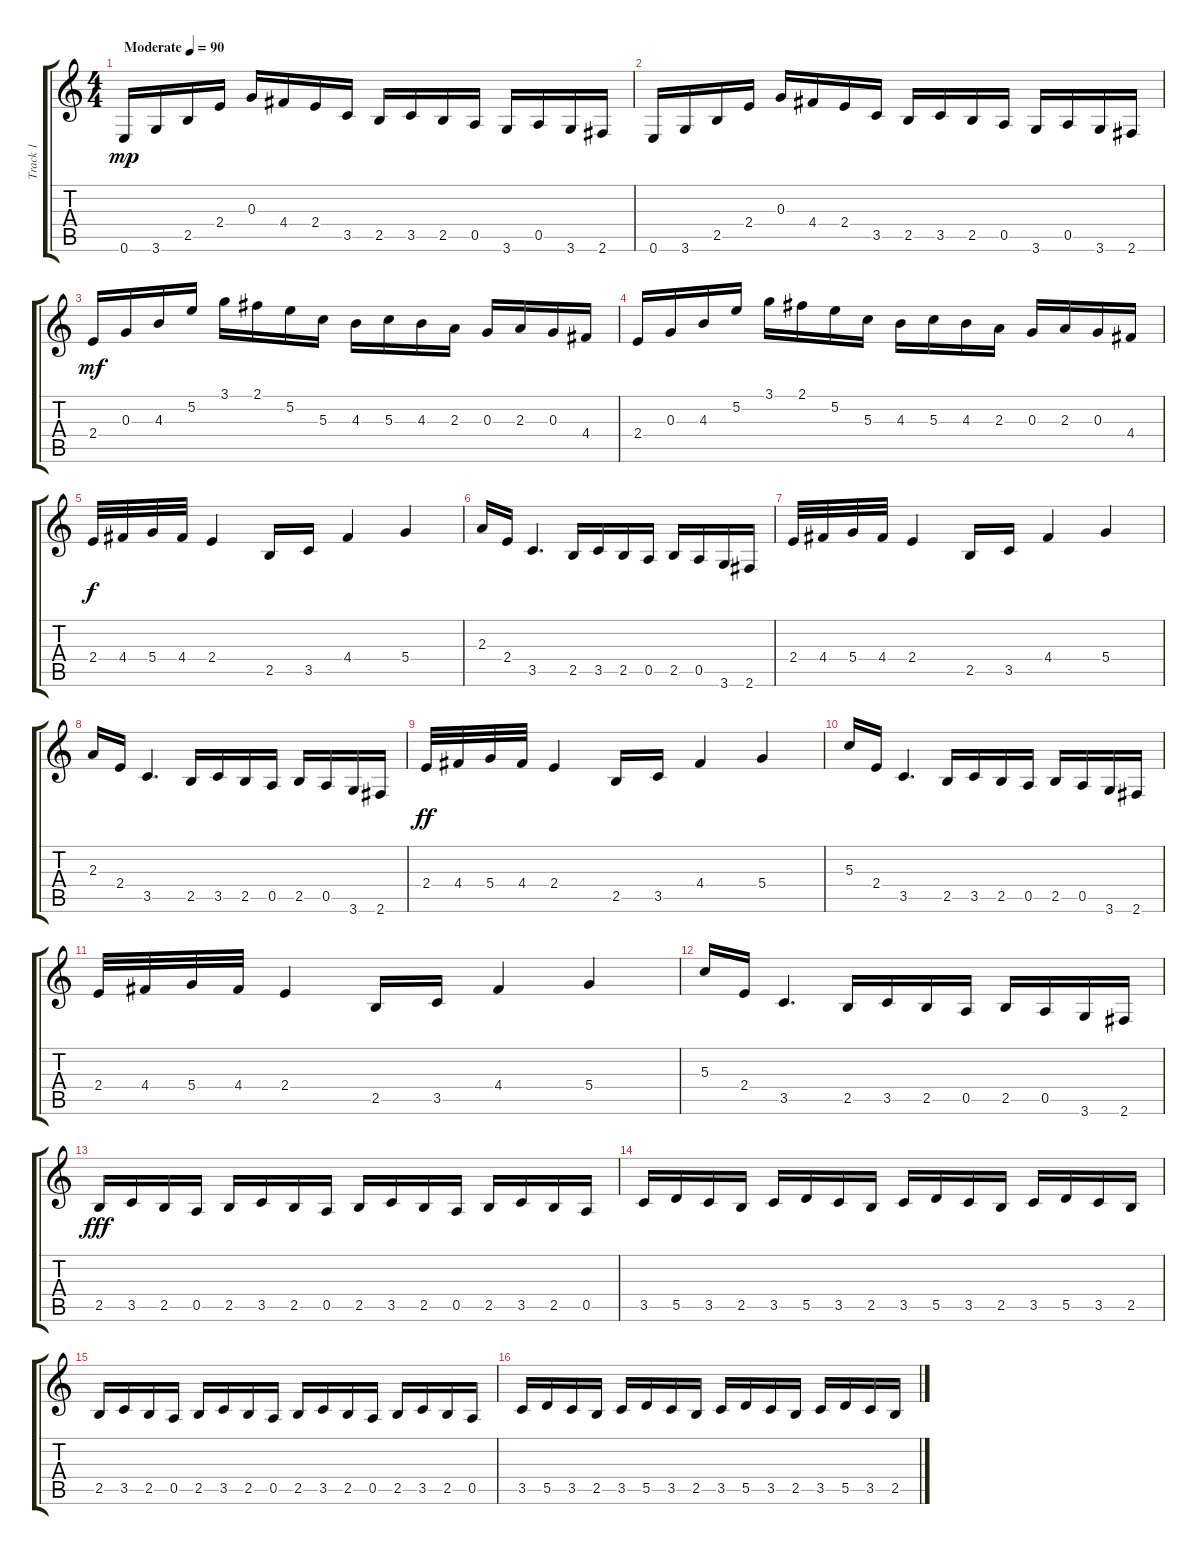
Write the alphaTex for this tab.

\track ("Track 1" "Track 1") {instrument acousticguitarnylon}
\staff {score tabs}
\tuning (E4 B3 G3 D3 A2 E2) {hide}
\ts (4 4)
\tempo (90 "Moderate")
\clef g2
\ks c
0.6.16{dy mp instrument acousticguitarnylon} 3.6.16 2.5.16 2.4.16 0.3.16 4.4.16 2.4.16 3.5.16 2.5.16 3.5.16 2.5.16 0.5.16 3.6.16 0.5.16 3.6.16 2.6.16 |
0.6.16 3.6.16 2.5.16 2.4.16 0.3.16 4.4.16 2.4.16 3.5.16 2.5.16 3.5.16 2.5.16 0.5.16 3.6.16 0.5.16 3.6.16 2.6.16 |
2.4.16{dy mf} 0.3.16 4.3.16 5.2.16 3.1.16 2.1.16 5.2.16 5.3.16 4.3.16 5.3.16 4.3.16 2.3.16 0.3.16 2.3.16 0.3.16 4.4.16 |
2.4.16 0.3.16 4.3.16 5.2.16 3.1.16 2.1.16 5.2.16 5.3.16 4.3.16 5.3.16 4.3.16 2.3.16 0.3.16 2.3.16 0.3.16 4.4.16 |
2.4.32{dy f} 4.4.32 5.4.32 4.4.32 2.4.4 2.5.16 3.5.16 4.4.4 5.4.4 |
2.3.16 2.4.16 3.5.4{d} 2.5.16 3.5.16 2.5.16 0.5.16 2.5.16 0.5.16 3.6.16 2.6.16 |
2.4.32 4.4.32 5.4.32 4.4.32 2.4.4 2.5.16 3.5.16 4.4.4 5.4.4 |
2.3.16 2.4.16 3.5.4{d} 2.5.16 3.5.16 2.5.16 0.5.16 2.5.16 0.5.16 3.6.16 2.6.16 |
2.4.32{dy ff} 4.4.32 5.4.32 4.4.32 2.4.4 2.5.16 3.5.16 4.4.4 5.4.4 |
5.3.16 2.4.16 3.5.4{d} 2.5.16 3.5.16 2.5.16 0.5.16 2.5.16 0.5.16 3.6.16 2.6.16 |
2.4.32 4.4.32 5.4.32 4.4.32 2.4.4 2.5.16 3.5.16 4.4.4 5.4.4 |
5.3.16 2.4.16 3.5.4{d} 2.5.16 3.5.16 2.5.16 0.5.16 2.5.16 0.5.16 3.6.16 2.6.16 |
2.5.16{dy fff} 3.5.16 2.5.16 0.5.16 2.5.16 3.5.16 2.5.16 0.5.16 2.5.16 3.5.16 2.5.16 0.5.16 2.5.16 3.5.16 2.5.16 0.5.16 |
3.5.16 5.5.16 3.5.16 2.5.16 3.5.16 5.5.16 3.5.16 2.5.16 3.5.16 5.5.16 3.5.16 2.5.16 3.5.16 5.5.16 3.5.16 2.5.16 |
2.5.16 3.5.16 2.5.16 0.5.16 2.5.16 3.5.16 2.5.16 0.5.16 2.5.16 3.5.16 2.5.16 0.5.16 2.5.16 3.5.16 2.5.16 0.5.16 |
3.5.16 5.5.16 3.5.16 2.5.16 3.5.16 5.5.16 3.5.16 2.5.16 3.5.16 5.5.16 3.5.16 2.5.16 3.5.16 5.5.16 3.5.16 2.5.16
